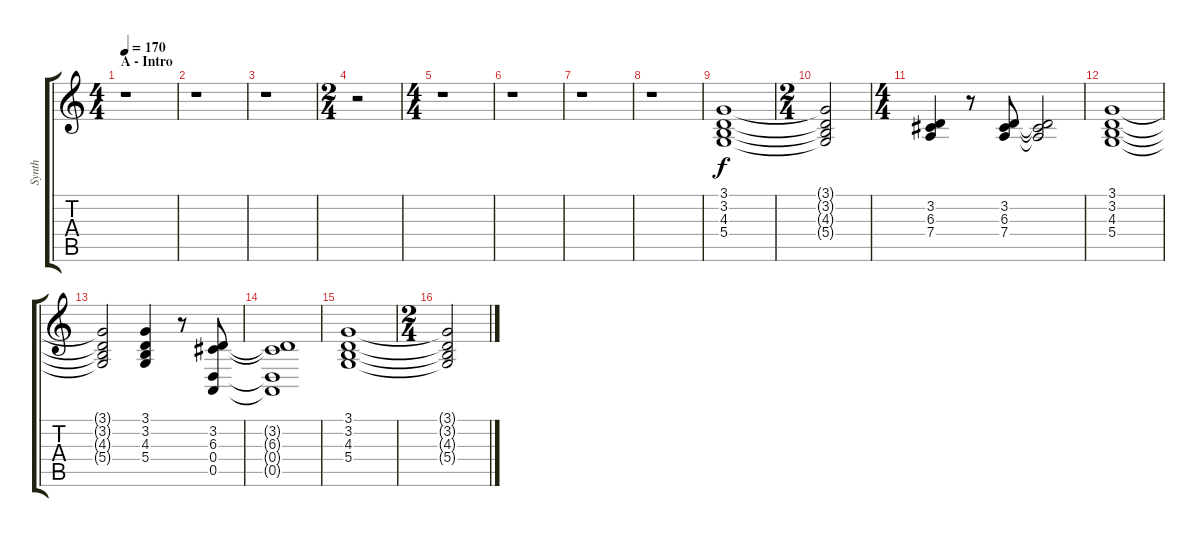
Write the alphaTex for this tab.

\track ("Synth" "Synth") {instrument lead2sawtooth}
\staff {score tabs}
\tuning (E4 B3 G3 D3 A2 E2) {hide}
\ts (4 4)
\section ("" "A - Intro")
\tempo 170
\clef g2
\ks c
r.1{dy f instrument lead2sawtooth} |
r.1 |
r.1 |
\ts (2 4)
r.2 |
\ts (4 4)
r.1 |
r.1 |
r.1 |
r.1 |
(3.1 3.2 4.3 5.4).1{volume 7} |
\ts (2 4)
(3.1{t} 3.2{t} 4.3{t} 5.4{t}).2 |
\ts (4 4)
(3.2 6.3 7.4).4 r.8 (3.2 6.3 7.4).8 (3.2{t} 6.3{t} 7.4{t}).2 |
(3.1 3.2 4.3 5.4).1 |
(3.1{t} 3.2{t} 4.3{t} 5.4{t}).2 (3.1 3.2 4.3 5.4).4 r.8 (3.2 6.3 0.4 0.5).8 |
(3.2{t} 6.3{t} 0.4{t} 0.5{t}).1 |
(3.1 3.2 4.3 5.4).1 |
\ts (2 4)
(3.1{t} 3.2{t} 4.3{t} 5.4{t}).2
